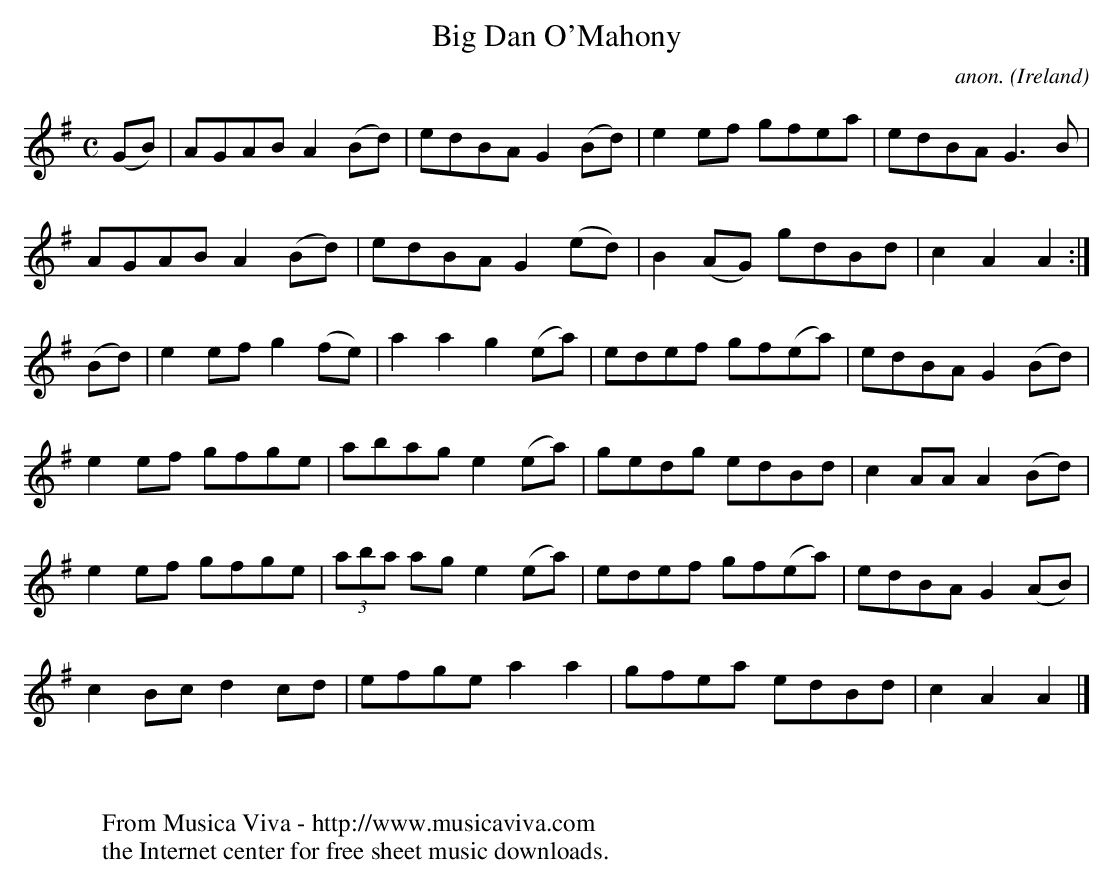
X:1
T: Big Dan O'Mahony
C: anon.
O: Ireland
2.abc
M: C
L: 1/8
K: Ador
(GB) | AGAB A2 (Bd) | edBA G2 (Bd) | e2ef gfea | edBA G3B |
 AGAB A2 (Bd) | edBA G2 (ed) | B2 (AG) gdBd | c2 A2 A2 :|
(Bd) | e2ef g2 (fe) | a2 a2 g2 (ea) | edef gf(ea) | edBA G2 (Bd) |
e2ef gfge | abag e2 (ea) | gedg edBd | c2 AA A2 (Bd) |
e2ef gfge | (3aba ag e2 (ea) | edef gf(ea) | edBA G2 (AB) |
c2 Bc d2 cd | efge a2 a2 | gfea edBd | c2 A2 A2 |]
W:
W:
W: From Musica Viva - http://www.musicaviva.com
W: the Internet center for free sheet music downloads.
